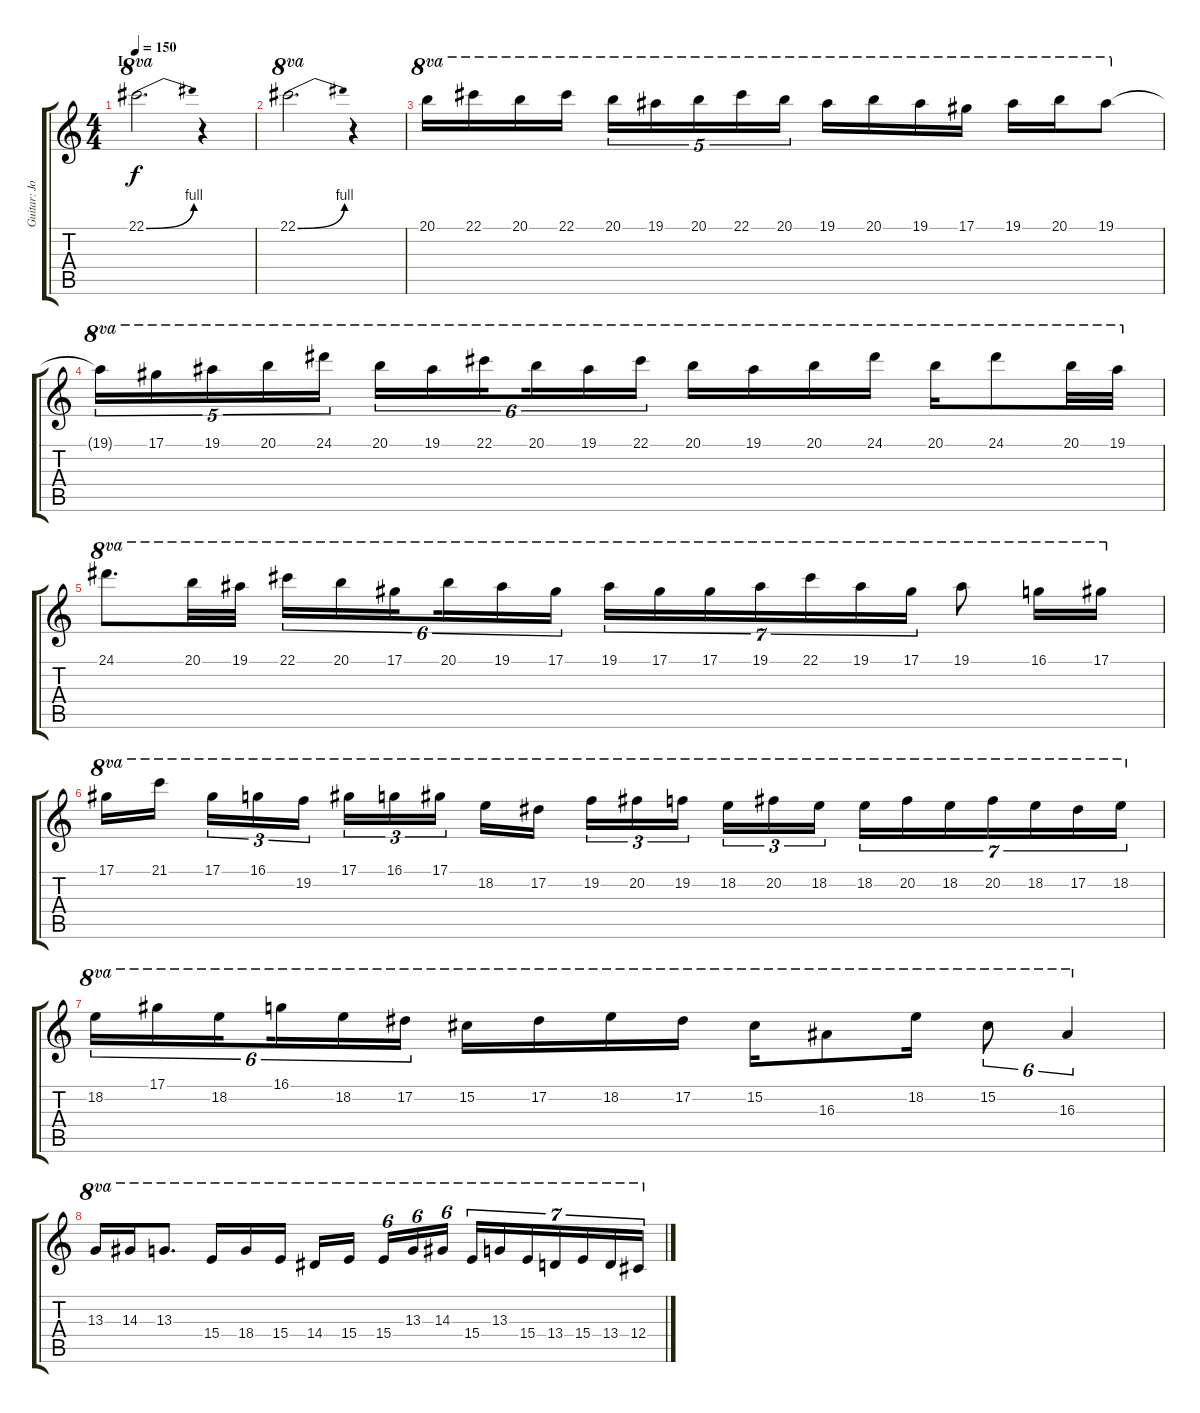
\track ("Guitar: Jon" "Guitar: Jo") {instrument distortionguitar}
\staff {score tabs}
\tuning (Eb4 Bb3 Gb3 Db3 Ab2 Eb2) {hide}
\ts (4 4)
\section ("" "L")
\tempo 150
\clef g2
\ks c
22.1{be (bend 0 0 60 4)}.2{d ot 8va dy f} r.4 |
22.1{be (bend 0 0 60 4)}.2{d ot 8va} r.4 |
20.1.16{ot 8va} 22.1.16{ot 8va} 20.1.16{ot 8va} 22.1.16{ot 8va} 20.1.16{tu (5 4) ot 8va} 19.1.16{tu (5 4) ot 8va} 20.1.16{tu (5 4) ot 8va} 22.1.16{tu (5 4) ot 8va} 20.1.16{tu (5 4) ot 8va} 19.1.16{ot 8va} 20.1.16{ot 8va} 19.1.16{ot 8va} 17.1.16{ot 8va} 19.1.16{ot 8va} 20.1.16{ot 8va} 19.1.8{ot 8va} |
19.1{t}.16{tu (5 4) ot 8va} 17.1.16{tu (5 4) ot 8va} 19.1.16{tu (5 4) ot 8va} 20.1.16{tu (5 4) ot 8va} 24.1.16{tu (5 4) ot 8va} 20.1.16{tu (6 4) ot 8va} 19.1.16{tu (6 4) ot 8va} 22.1.16{tu (6 4) ot 8va beam splitsecondary} 20.1.16{tu (6 4) ot 8va} 19.1.16{tu (6 4) ot 8va} 22.1.16{tu (6 4) ot 8va} 20.1.16{ot 8va} 19.1.16{ot 8va} 20.1.16{ot 8va} 24.1.16{ot 8va} 20.1.16{ot 8va} 24.1.8{ot 8va} 20.1.32{ot 8va} 19.1.32{ot 8va} |
24.1.8{d ot 8va} 20.1.32{ot 8va} 19.1.32{ot 8va} 22.1.16{tu (6 4) ot 8va} 20.1.16{tu (6 4) ot 8va} 17.1.16{tu (6 4) ot 8va beam splitsecondary} 20.1.16{tu (6 4) ot 8va} 19.1.16{tu (6 4) ot 8va} 17.1.16{tu (6 4) ot 8va} 19.1.16{tu (7 4) ot 8va} 17.1.16{tu (7 4) ot 8va} 17.1.16{tu (7 4) ot 8va} 19.1.16{tu (7 4) ot 8va} 22.1.16{tu (7 4) ot 8va} 19.1.16{tu (7 4) ot 8va} 17.1.16{tu (7 4) ot 8va} 19.1.8{ot 8va} 16.1.16{ot 8va} 17.1.16{ot 8va} |
17.1.16{ot 8va} 21.1.16{ot 8va beam splitsecondary} 17.1.16{tu (3 2) ot 8va} 16.1.16{tu (3 2) ot 8va} 19.2.16{tu (3 2) ot 8va} 17.1.16{tu (3 2) ot 8va} 16.1.16{tu (3 2) ot 8va} 17.1.16{tu (3 2) ot 8va beam splitsecondary} 18.2.16{ot 8va} 17.2.16{ot 8va} 19.2.16{tu (3 2) ot 8va} 20.2.16{tu (3 2) ot 8va} 19.2.16{tu (3 2) ot 8va beam splitsecondary} 18.2.16{tu (3 2) ot 8va} 20.2.16{tu (3 2) ot 8va} 18.2.16{tu (3 2) ot 8va} 18.2.16{tu (7 4) ot 8va} 20.2.16{tu (7 4) ot 8va} 18.2.16{tu (7 4) ot 8va} 20.2.16{tu (7 4) ot 8va} 18.2.16{tu (7 4) ot 8va} 17.2.16{tu (7 4) ot 8va} 18.2.16{tu (7 4) ot 8va} |
18.2.16{tu (6 4) ot 8va} 17.1.16{tu (6 4) ot 8va} 18.2.16{tu (6 4) ot 8va beam splitsecondary} 16.1.16{tu (6 4) ot 8va} 18.2.16{tu (6 4) ot 8va} 17.2.16{tu (6 4) ot 8va} 15.2.16{ot 8va} 17.2.16{ot 8va} 18.2.16{ot 8va} 17.2.16{ot 8va} 15.2.16{ot 8va} 16.3.8{ot 8va} 18.2.16{ot 8va} 15.2.8{tu (6 4) ot 8va} 16.3.4{tu (6 4) ot 8va} |
13.3.16{ot 8va} 14.3.16{ot 8va} 13.3.8{d ot 8va} 15.4.16{ot 8va} 18.4.16{ot 8va} 15.4.16{ot 8va} 14.4.16{ot 8va} 15.4.16{ot 8va beam splitsecondary} 15.4.16{tu (6 4) ot 8va} 13.3.16{tu (6 4) ot 8va} 14.3.16{tu (6 4) ot 8va} 15.4.16{tu (7 4) ot 8va} 13.3.16{tu (7 4) ot 8va} 15.4.16{tu (7 4) ot 8va} 13.4.16{tu (7 4) ot 8va} 15.4.16{tu (7 4) ot 8va} 13.4.16{tu (7 4) ot 8va} 12.4.16{tu (7 4) ot 8va}
